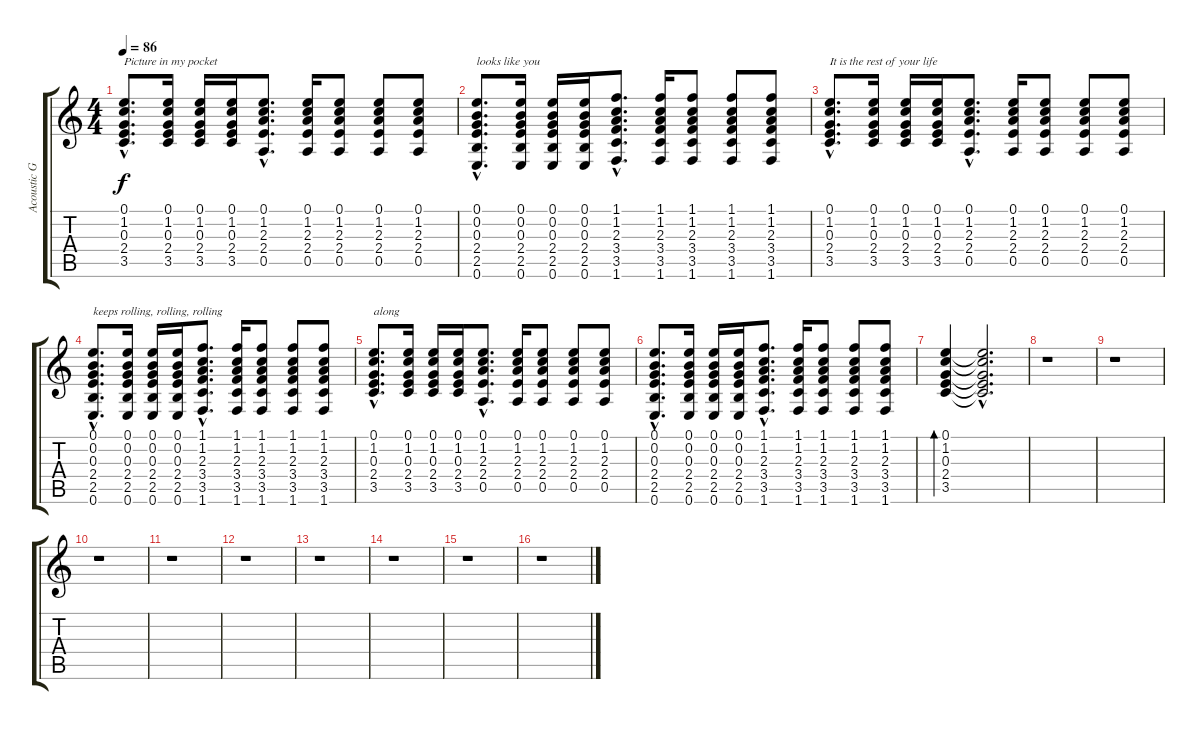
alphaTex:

\track ("Acoustic Guitar" "Acoustic G") {instrument acousticguitarsteel}
\staff {score tabs}
\tuning (E4 B3 G3 D3 A2 E2) {hide}
\ts (4 4)
\tempo 86
\clef g2
\ks c
(0.1{hac} 1.2{hac} 0.3{hac} 2.4{hac} 3.5{hac}).8{d txt "Picture in my pocket" dy f} (0.1 1.2 0.3 2.4 3.5).16 (0.1 1.2 0.3 2.4 3.5).16 (0.1 1.2 0.3 2.4 3.5).16 (0.1{hac} 1.2{hac} 2.3{hac} 2.4{hac} 0.5{hac}).8{d} (0.1 1.2 2.3 2.4 0.5).16 (0.1 1.2 2.3 2.4 0.5).8 (0.1 1.2 2.3 2.4 0.5).8 (0.1 1.2 2.3 2.4 0.5).8 |
(0.1{hac} 0.2{hac} 0.3{hac} 2.4{hac} 2.5{hac} 0.6{hac}).8{d txt "looks like you"} (0.1 0.2 0.3 2.4 2.5 0.6).16 (0.1 0.2 0.3 2.4 2.5 0.6).16 (0.1 0.2 0.3 2.4 2.5 0.6).16 (1.1{hac} 1.2{hac} 2.3{hac} 3.4{hac} 3.5{hac} 1.6{hac}).8{d} (1.1 1.2 2.3 3.4 3.5 1.6).16 (1.1 1.2 2.3 3.4 3.5 1.6).8 (1.1 1.2 2.3 3.4 3.5 1.6).8 (1.1 1.2 2.3 3.4 3.5 1.6).8 |
(0.1{hac} 1.2{hac} 0.3{hac} 2.4{hac} 3.5{hac}).8{d txt "It is the rest of your life"} (0.1 1.2 0.3 2.4 3.5).16 (0.1 1.2 0.3 2.4 3.5).16 (0.1 1.2 0.3 2.4 3.5).16 (0.1{hac} 1.2{hac} 2.3{hac} 2.4{hac} 0.5{hac}).8{d} (0.1 1.2 2.3 2.4 0.5).16 (0.1 1.2 2.3 2.4 0.5).8 (0.1 1.2 2.3 2.4 0.5).8 (0.1 1.2 2.3 2.4 0.5).8 |
(0.1{hac} 0.2{hac} 0.3{hac} 2.4{hac} 2.5{hac} 0.6{hac}).8{d txt "keeps rolling, rolling, rolling"} (0.1 0.2 0.3 2.4 2.5 0.6).16 (0.1 0.2 0.3 2.4 2.5 0.6).16 (0.1 0.2 0.3 2.4 2.5 0.6).16 (1.1{hac} 1.2{hac} 2.3{hac} 3.4{hac} 3.5{hac} 1.6{hac}).8{d} (1.1 1.2 2.3 3.4 3.5 1.6).16 (1.1 1.2 2.3 3.4 3.5 1.6).8 (1.1 1.2 2.3 3.4 3.5 1.6).8 (1.1 1.2 2.3 3.4 3.5 1.6).8 |
(0.1{hac} 1.2{hac} 0.3{hac} 2.4{hac} 3.5{hac}).8{d txt "along"} (0.1 1.2 0.3 2.4 3.5).16 (0.1 1.2 0.3 2.4 3.5).16 (0.1 1.2 0.3 2.4 3.5).16 (0.1{hac} 1.2{hac} 2.3{hac} 2.4{hac} 0.5{hac}).8{d} (0.1 1.2 2.3 2.4 0.5).16 (0.1 1.2 2.3 2.4 0.5).8 (0.1 1.2 2.3 2.4 0.5).8 (0.1 1.2 2.3 2.4 0.5).8 |
(0.1{hac} 0.2{hac} 0.3{hac} 2.4{hac} 2.5{hac} 0.6{hac}).8{d} (0.1 0.2 0.3 2.4 2.5 0.6).16 (0.1 0.2 0.3 2.4 2.5 0.6).16 (0.1 0.2 0.3 2.4 2.5 0.6).16 (1.1{hac} 1.2{hac} 2.3{hac} 3.4{hac} 3.5{hac} 1.6{hac}).8{d} (1.1 1.2 2.3 3.4 3.5 1.6).16 (1.1 1.2 2.3 3.4 3.5 1.6).8 (1.1 1.2 2.3 3.4 3.5 1.6).8 (1.1 1.2 2.3 3.4 3.5 1.6).8 |
(0.1 1.2 0.3 2.4 3.5).4{bd 120} (0.1{hac t} 1.2{hac t} 0.3{hac t} 2.4{hac t} 3.5{hac t}).2{d} |
r.1 |
r.1 |
r.1 |
r.1 |
r.1 |
r.1 |
r.1 |
r.1 |
r.1
